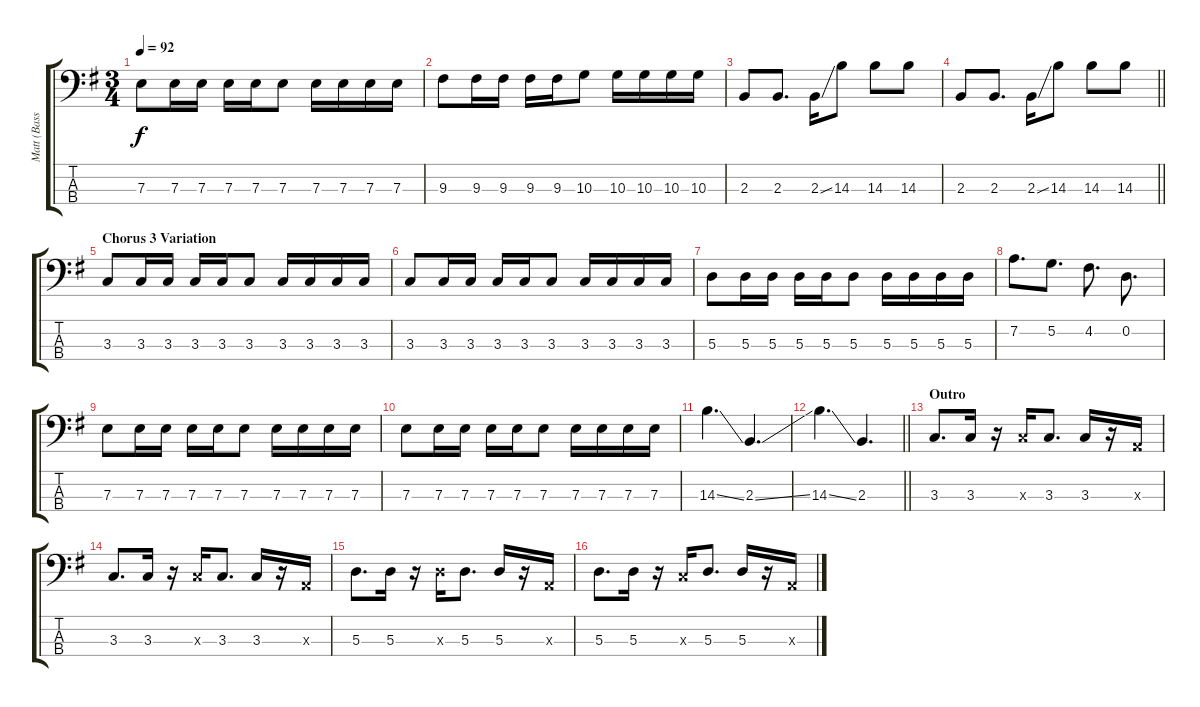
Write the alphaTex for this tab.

\track ("Matt (Bass)" "Matt (Bass") {instrument electricbasspick}
\staff {score tabs}
\tuning (G2 D2 A1 E1) {hide}
\ts (3 4)
\tempo 92
\clef f4
\ks g
7.3.8{dy f} 7.3.16 7.3.16 7.3.16 7.3.16 7.3.8 7.3.16 7.3.16 7.3.16 7.3.16 |
9.3.8 9.3.16 9.3.16 9.3.16 9.3.16 10.3.8 10.3.16 10.3.16 10.3.16 10.3.16 |
2.3.8 2.3.8{d} 2.3{ss}.16 14.3.8 14.3.8 14.3.8 |
\barLineRight lightlight
2.3.8 2.3.8{d} 2.3{ss}.16 14.3.8 14.3.8 14.3.8 |
\section ("" "Chorus 3 Variation")
3.3.8 3.3.16 3.3.16 3.3.16 3.3.16 3.3.8 3.3.16 3.3.16 3.3.16 3.3.16 |
3.3.8 3.3.16 3.3.16 3.3.16 3.3.16 3.3.8 3.3.16 3.3.16 3.3.16 3.3.16 |
5.3.8 5.3.16 5.3.16 5.3.16 5.3.16 5.3.8 5.3.16 5.3.16 5.3.16 5.3.16 |
7.2.8{d} 5.2.8{d} 4.2.8{d} 0.2.8{d} |
7.3.8 7.3.16 7.3.16 7.3.16 7.3.16 7.3.8 7.3.16 7.3.16 7.3.16 7.3.16 |
7.3.8 7.3.16 7.3.16 7.3.16 7.3.16 7.3.8 7.3.16 7.3.16 7.3.16 7.3.16 |
14.3{ss}.4{d} 2.3{ss}.4{d} |
\barLineRight lightlight
14.3{ss}.4{d} 2.3.4{d} |
\section ("" "Outro")
3.3.8{d} 3.3.16 r.16 3.3{x}.16 3.3.8{d} 3.3.16 r.16 0.3{x}.16 |
3.3.8{d} 3.3.16 r.16 3.3{x}.16 3.3.8{d} 3.3.16 r.16 0.3{x}.16 |
5.3.8{d} 5.3.16 r.16 5.3{x}.16 5.3.8{d} 5.3.16 r.16 0.3{x}.16 |
5.3.8{d} 5.3.16 r.16 3.3{x}.16 5.3.8{d} 5.3.16 r.16 0.3{x}.16
